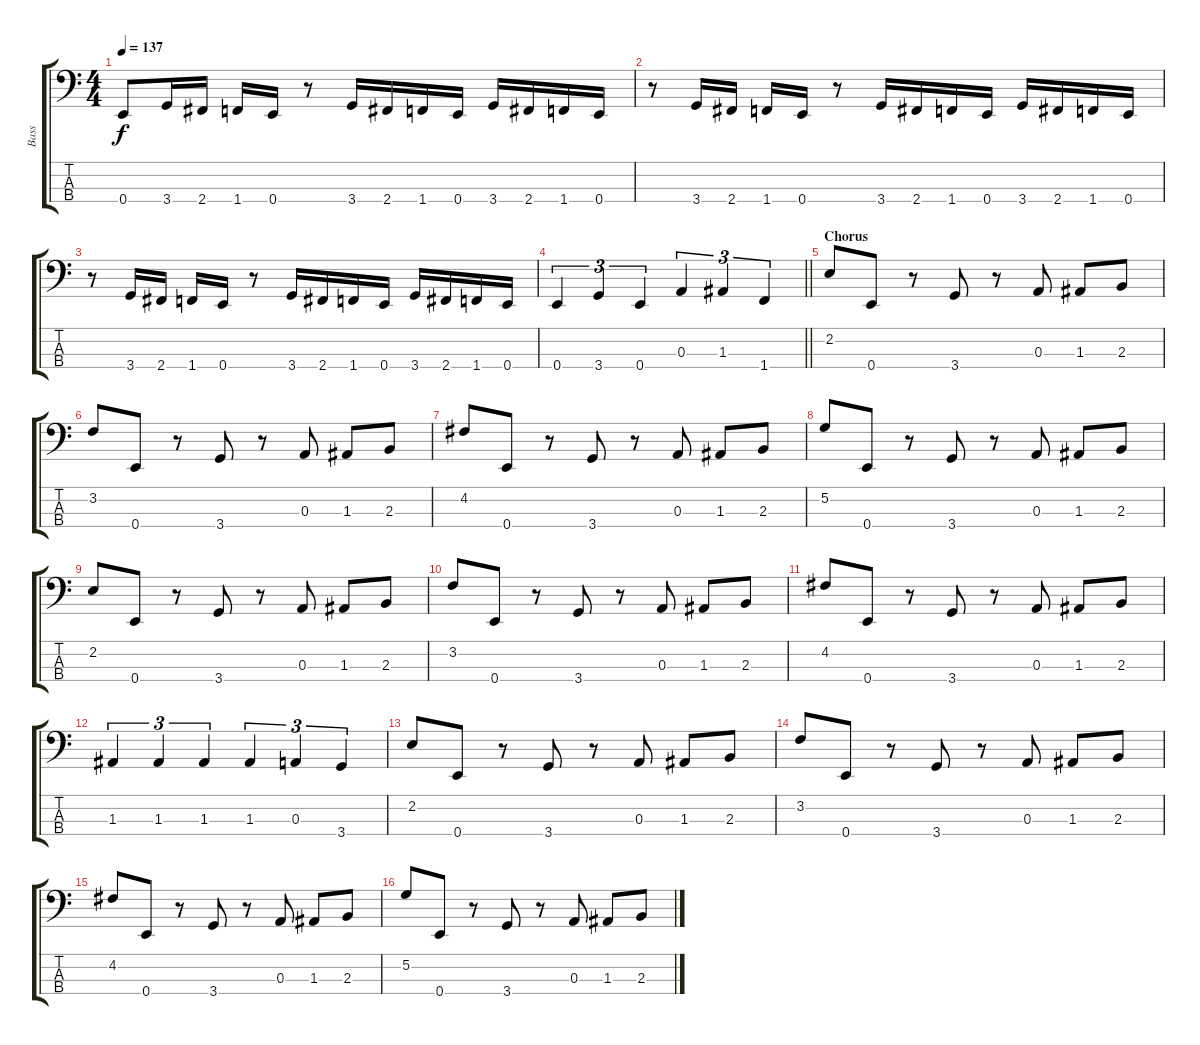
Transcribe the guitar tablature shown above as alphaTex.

\track ("Bass" "Bass") {instrument electricbassfinger}
\staff {score tabs}
\tuning (G2 D2 A1 E1) {hide}
\ts (4 4)
\tempo 137
\clef f4
\ks c
0.4.8{dy f} 3.4.16 2.4.16 1.4.16 0.4.16 r.8 3.4.16 2.4.16 1.4.16 0.4.16 3.4.16 2.4.16 1.4.16 0.4.16 |
r.8 3.4.16 2.4.16 1.4.16 0.4.16 r.8 3.4.16 2.4.16 1.4.16 0.4.16 3.4.16 2.4.16 1.4.16 0.4.16 |
r.8 3.4.16 2.4.16 1.4.16 0.4.16 r.8 3.4.16 2.4.16 1.4.16 0.4.16 3.4.16 2.4.16 1.4.16 0.4.16 |
\barLineRight lightlight
0.4.4{tu (3 2)} 3.4.4{tu (3 2)} 0.4.4{tu (3 2)} 0.3.4{tu (3 2)} 1.3.4{tu (3 2)} 1.4.4{tu (3 2)} |
\section ("" "Chorus")
2.2.8 0.4.8 r.8 3.4.8 r.8 0.3.8 1.3.8 2.3.8 |
3.2.8 0.4.8 r.8 3.4.8 r.8 0.3.8 1.3.8 2.3.8 |
4.2.8 0.4.8 r.8 3.4.8 r.8 0.3.8 1.3.8 2.3.8 |
5.2.8 0.4.8 r.8 3.4.8 r.8 0.3.8 1.3.8 2.3.8 |
2.2.8 0.4.8 r.8 3.4.8 r.8 0.3.8 1.3.8 2.3.8 |
3.2.8 0.4.8 r.8 3.4.8 r.8 0.3.8 1.3.8 2.3.8 |
4.2.8 0.4.8 r.8 3.4.8 r.8 0.3.8 1.3.8 2.3.8 |
1.3.4{tu (3 2)} 1.3.4{tu (3 2)} 1.3.4{tu (3 2)} 1.3.4{tu (3 2)} 0.3.4{tu (3 2)} 3.4.4{tu (3 2)} |
2.2.8 0.4.8 r.8 3.4.8 r.8 0.3.8 1.3.8 2.3.8 |
3.2.8 0.4.8 r.8 3.4.8 r.8 0.3.8 1.3.8 2.3.8 |
4.2.8 0.4.8 r.8 3.4.8 r.8 0.3.8 1.3.8 2.3.8 |
5.2.8 0.4.8 r.8 3.4.8 r.8 0.3.8 1.3.8 2.3.8
